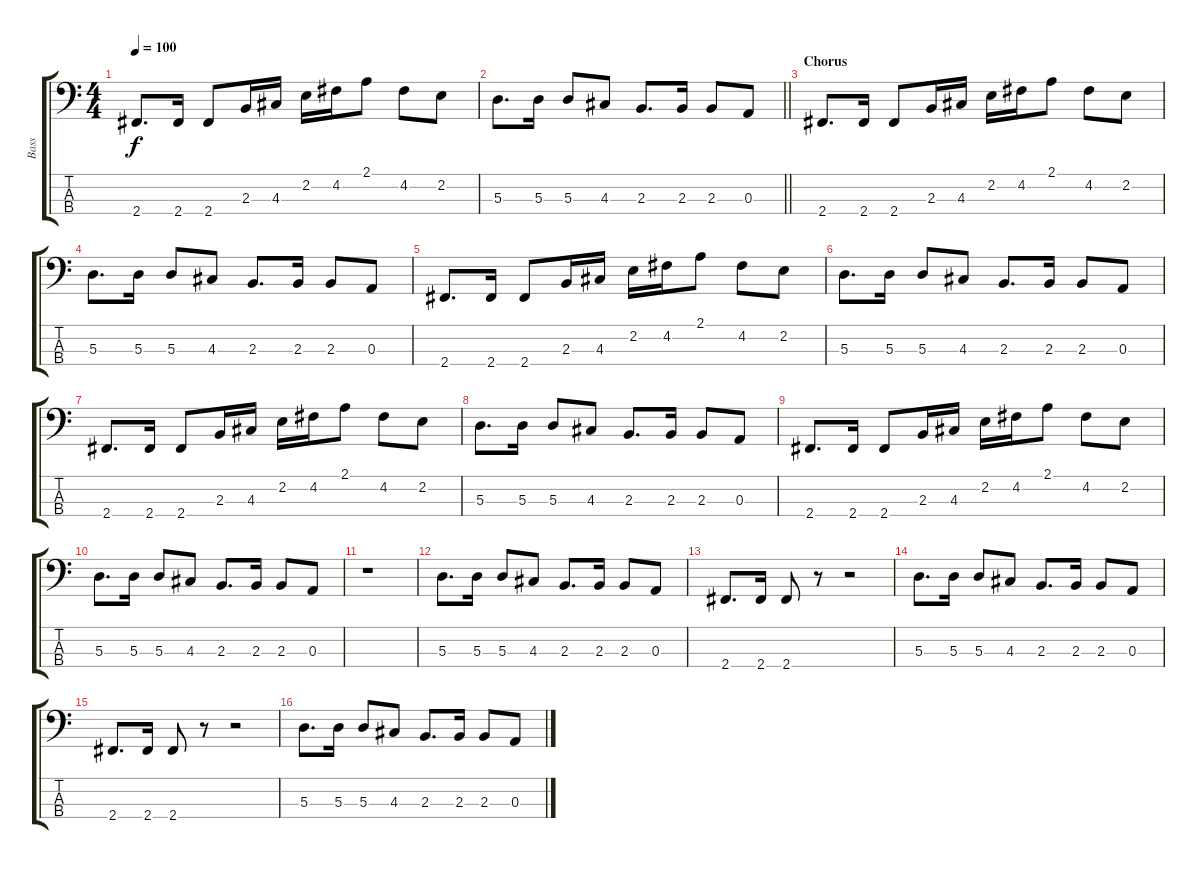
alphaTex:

\track ("Bass" "Bass") {instrument electricbassfinger}
\staff {score tabs}
\tuning (G2 D2 A1 E1) {hide}
\ts (4 4)
\tempo 100
\clef f4
\ks c
2.4.8{d dy f} 2.4.16 2.4.8 2.3.16 4.3.16 2.2.16 4.2.16 2.1.8 4.2.8 2.2.8 |
\barLineRight lightlight
5.3.8{d} 5.3.16 5.3.8 4.3.8 2.3.8{d} 2.3.16 2.3.8 0.3.8 |
\section ("" "Chorus")
2.4.8{d} 2.4.16 2.4.8 2.3.16 4.3.16 2.2.16 4.2.16 2.1.8 4.2.8 2.2.8 |
5.3.8{d} 5.3.16 5.3.8 4.3.8 2.3.8{d} 2.3.16 2.3.8 0.3.8 |
2.4.8{d} 2.4.16 2.4.8 2.3.16 4.3.16 2.2.16 4.2.16 2.1.8 4.2.8 2.2.8 |
5.3.8{d} 5.3.16 5.3.8 4.3.8 2.3.8{d} 2.3.16 2.3.8 0.3.8 |
2.4.8{d} 2.4.16 2.4.8 2.3.16 4.3.16 2.2.16 4.2.16 2.1.8 4.2.8 2.2.8 |
5.3.8{d} 5.3.16 5.3.8 4.3.8 2.3.8{d} 2.3.16 2.3.8 0.3.8 |
2.4.8{d} 2.4.16 2.4.8 2.3.16 4.3.16 2.2.16 4.2.16 2.1.8 4.2.8 2.2.8 |
5.3.8{d} 5.3.16 5.3.8 4.3.8 2.3.8{d} 2.3.16 2.3.8 0.3.8 |
r.1 |
5.3.8{d} 5.3.16 5.3.8 4.3.8 2.3.8{d} 2.3.16 2.3.8 0.3.8 |
2.4.8{d} 2.4.16 2.4.8 r.8 r.2 |
5.3.8{d} 5.3.16 5.3.8 4.3.8 2.3.8{d} 2.3.16 2.3.8 0.3.8 |
2.4.8{d} 2.4.16 2.4.8 r.8 r.2 |
5.3.8{d} 5.3.16 5.3.8 4.3.8 2.3.8{d} 2.3.16 2.3.8 0.3.8
